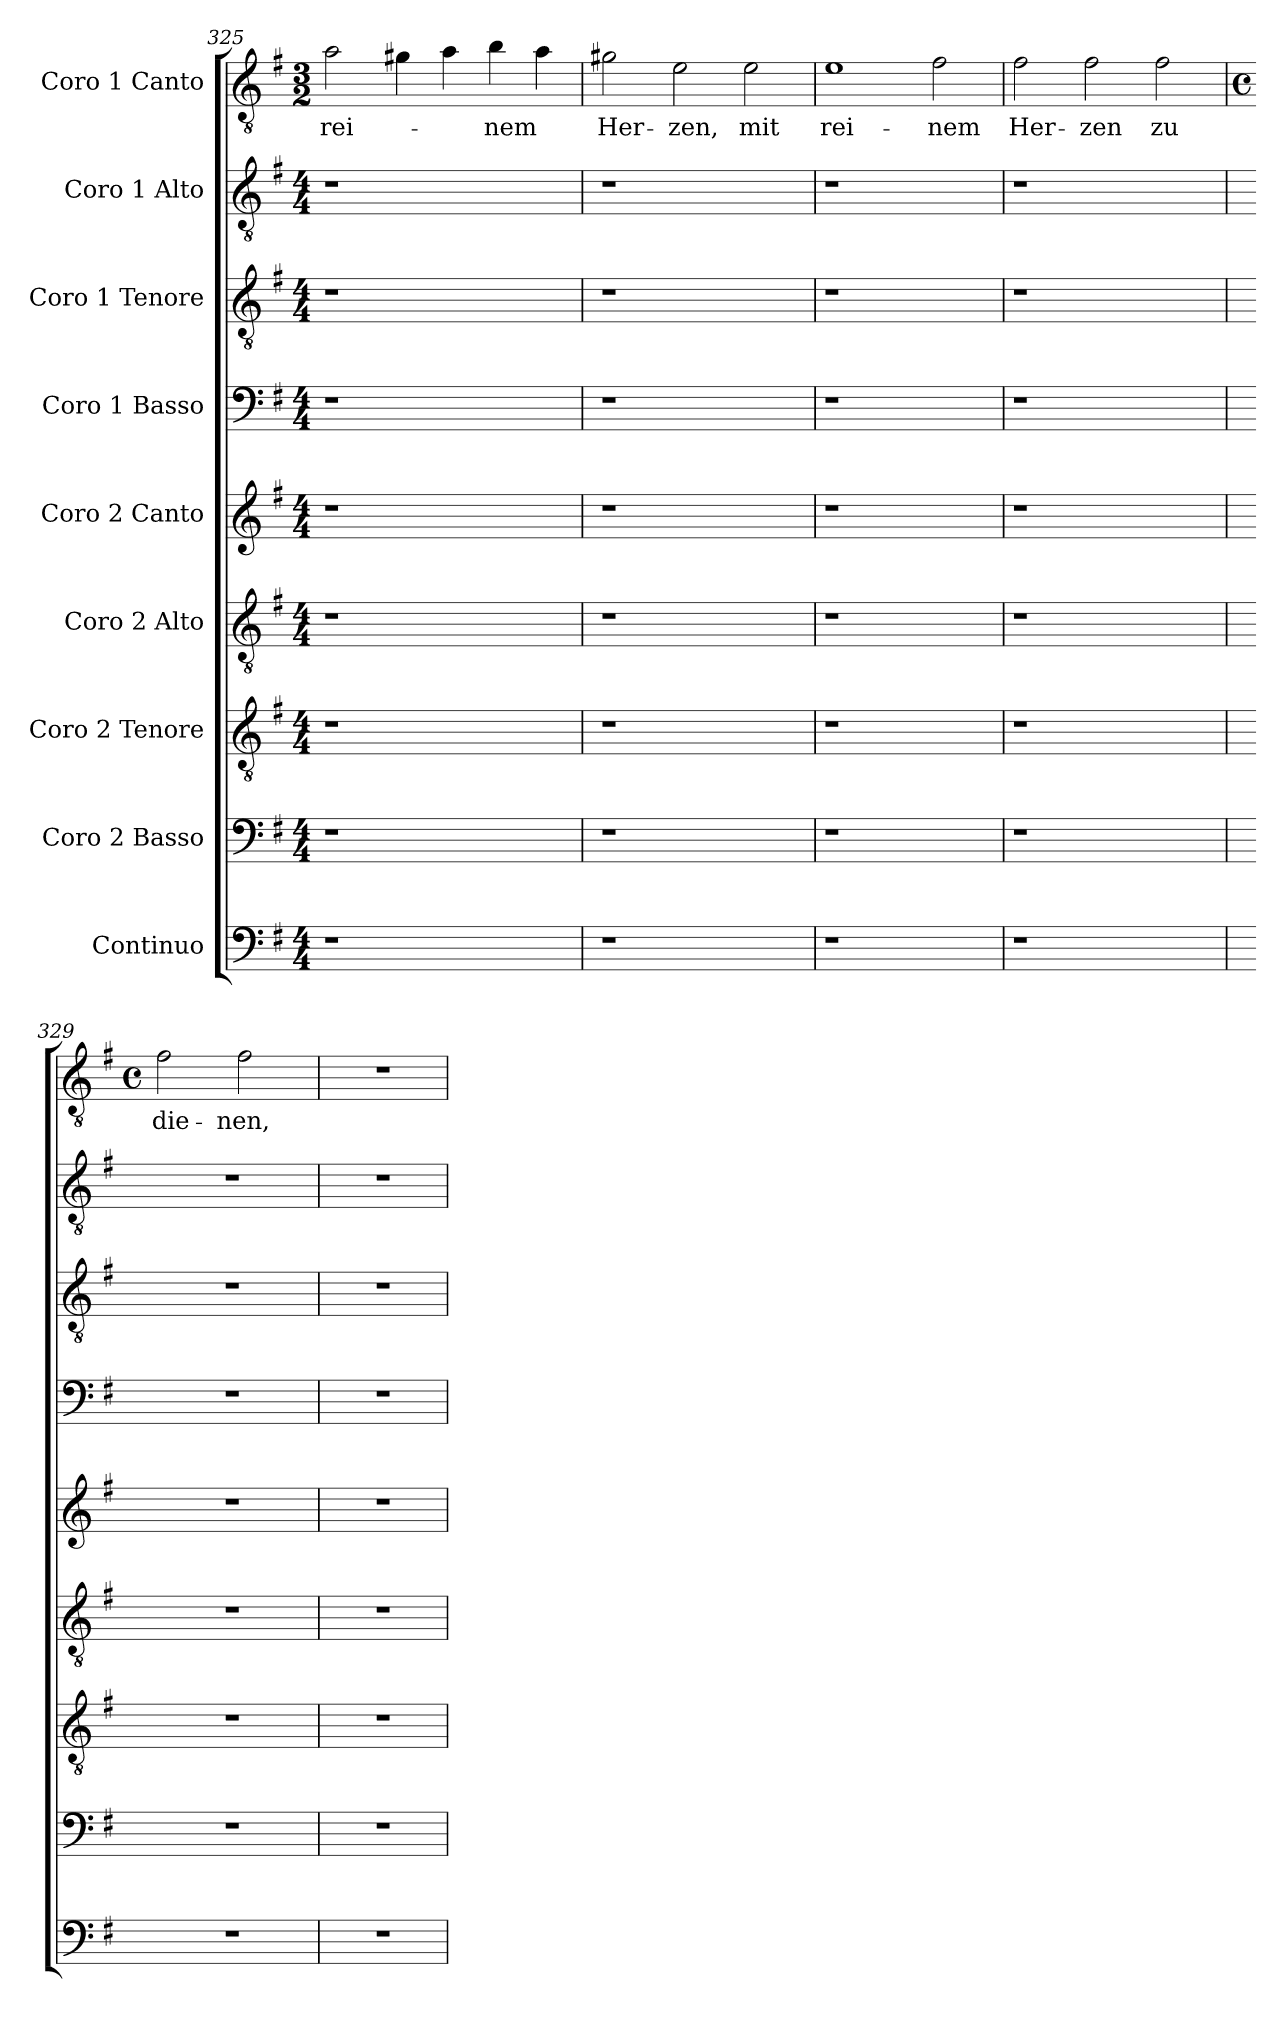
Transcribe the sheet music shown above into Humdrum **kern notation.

**kern	**kern	**kern	**kern	**kern	**kern	**kern	**kern	**kern	**text
*part9	*part8	*part7	*part6	*part5	*part4	*part3	*part2	*part1	*part1
*staff9	*staff8	*staff7	*staff6	*staff5	*staff4	*staff3	*staff2	*staff1	*staff1
*I"Continuo	*I"Coro 2  Basso	*I"Coro 2  Tenore	*I"Coro 2  Alto	*I"Coro 2  Canto	*I"Coro 1  Basso	*I"Coro 1  Tenore	*I"Coro 1  Alto	*I"Coro 1  Canto	*
*clefF4	*clefF4	*clefGv2	*clefGv2	*clefG2	*clefF4	*clefGv2	*clefGv2	*clefGv2	*
*k[f#]	*k[f#]	*k[f#]	*k[f#]	*k[f#]	*k[f#]	*k[f#]	*k[f#]	*k[f#]	*
*G:	*G:	*G:	*G:	*G:	*G:	*G:	*G:	*G:	*
*M4/4	*M4/4	*M4/4	*M4/4	*M4/4	*M4/4	*M4/4	*M4/4	*M3/2	*
=325	=325	=325	=325	=325	=325	=325	=325	=325	=325
!	!	!	!	!	!	!	!	!	!LO:LY:b:cj
1r	1r	1r	1r	1r	1r	1r	1r	2a\	rei-
.	.	.	.	.	.	.	.	4g#X\	.
.	.	.	.	.	.	.	.	4a\	.
!	!	!	!	!	!	!	!	!	!LO:LY:b:cj
2ryy	2ryy	2ryy	2ryy	2ryy	2ryy	2ryy	2ryy	4b\	-nem
.	.	.	.	.	.	.	.	4a\	.
=326	=326	=326	=326	=326	=326	=326	=326	=326	=326
!	!	!	!	!	!	!	!	!	!LO:LY:b:cj
1r	1r	1r	1r	1r	1r	1r	1r	2g#X\	Her-
!	!	!	!	!	!	!	!	!	!LO:LY:b:cj
.	.	.	.	.	.	.	.	2e\	-zen,
!	!	!	!	!	!	!	!	!	!LO:LY:b:cj
2ryy	2ryy	2ryy	2ryy	2ryy	2ryy	2ryy	2ryy	2e\	mit
!!LO:LB:g=z
=327	=327	=327	=327	=327	=327	=327	=327	=327	=327
!	!	!	!	!	!	!	!	!	!LO:LY:b:cj
1r	1r	1r	1r	1r	1r	1r	1r	1e	rei-
!	!	!	!	!	!	!	!	!	!LO:LY:b:cj
2ryy	2ryy	2ryy	2ryy	2ryy	2ryy	2ryy	2ryy	2f#\	-nem
=328	=328	=328	=328	=328	=328	=328	=328	=328	=328
!	!	!	!	!	!	!	!	!	!LO:LY:b:cj
1r	1r	1r	1r	1r	1r	1r	1r	2f#\	Her-
!	!	!	!	!	!	!	!	!	!LO:LY:b:cj
.	.	.	.	.	.	.	.	2f#\	-zen
!	!	!	!	!	!	!	!	!	!LO:LY:b:cj
2ryy	2ryy	2ryy	2ryy	2ryy	2ryy	2ryy	2ryy	2f#\	zu
=329	=329	=329	=329	=329	=329	=329	=329	=329	=329
*	*	*	*	*	*	*	*	*M4/4	*
*	*	*	*	*	*	*	*	*met(c)	*
!	!	!	!	!	!	!	!	!	!LO:LY:b:cj
1r	1r	1r	1r	1r	1r	1r	1r	2f#\	die-
!	!	!	!	!	!	!	!	!	!LO:LY:b:cj
.	.	.	.	.	.	.	.	2f#\	-nen,
=330	=330	=330	=330	=330	=330	=330	=330	=330	=330
1r	1r	1r	1r	1r	1r	1r	1r	1r	.
=	=	=	=	=	=	=	=	=	=
*-	*-	*-	*-	*-	*-	*-	*-	*-	*-
